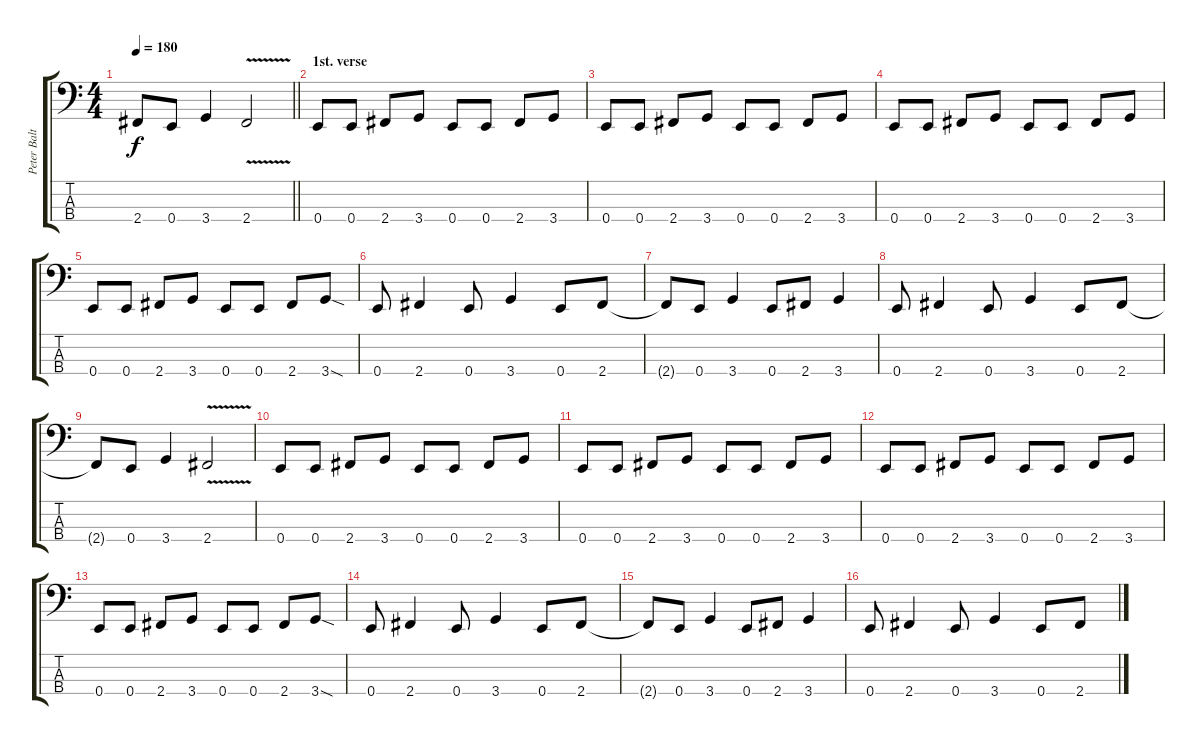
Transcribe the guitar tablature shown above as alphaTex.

\track ("Peter Baltes" "Peter Balt") {instrument electricbasspick}
\staff {score tabs}
\tuning (G2 D2 A1 E1) {hide}
\ts (4 4)
\tempo 180
\clef f4
\barLineRight lightlight
\ks c
2.4{t}.8{dy f} 0.4.8 3.4.4 2.4{v}.2 |
\section ("" "1st. verse")
0.4.8 0.4.8 2.4.8 3.4.8 0.4.8 0.4.8 2.4.8 3.4.8 |
0.4.8 0.4.8 2.4.8 3.4.8 0.4.8 0.4.8 2.4.8 3.4.8 |
0.4.8 0.4.8 2.4.8 3.4.8 0.4.8 0.4.8 2.4.8 3.4.8 |
0.4.8 0.4.8 2.4.8 3.4.8 0.4.8 0.4.8 2.4.8 3.4{sod}.8 |
0.4.8 2.4.4 0.4.8 3.4.4 0.4.8 2.4.8 |
2.4{t}.8 0.4.8 3.4.4 0.4.8 2.4.8 3.4.4 |
0.4.8 2.4.4 0.4.8 3.4.4 0.4.8 2.4.8 |
2.4{t}.8 0.4.8 3.4.4 2.4{v}.2 |
0.4.8 0.4.8 2.4.8 3.4.8 0.4.8 0.4.8 2.4.8 3.4.8 |
0.4.8 0.4.8 2.4.8 3.4.8 0.4.8 0.4.8 2.4.8 3.4.8 |
0.4.8 0.4.8 2.4.8 3.4.8 0.4.8 0.4.8 2.4.8 3.4.8 |
0.4.8 0.4.8 2.4.8 3.4.8 0.4.8 0.4.8 2.4.8 3.4{sod}.8 |
0.4.8 2.4.4 0.4.8 3.4.4 0.4.8 2.4.8 |
2.4{t}.8 0.4.8 3.4.4 0.4.8 2.4.8 3.4.4 |
0.4.8 2.4.4 0.4.8 3.4.4 0.4.8 2.4.8
